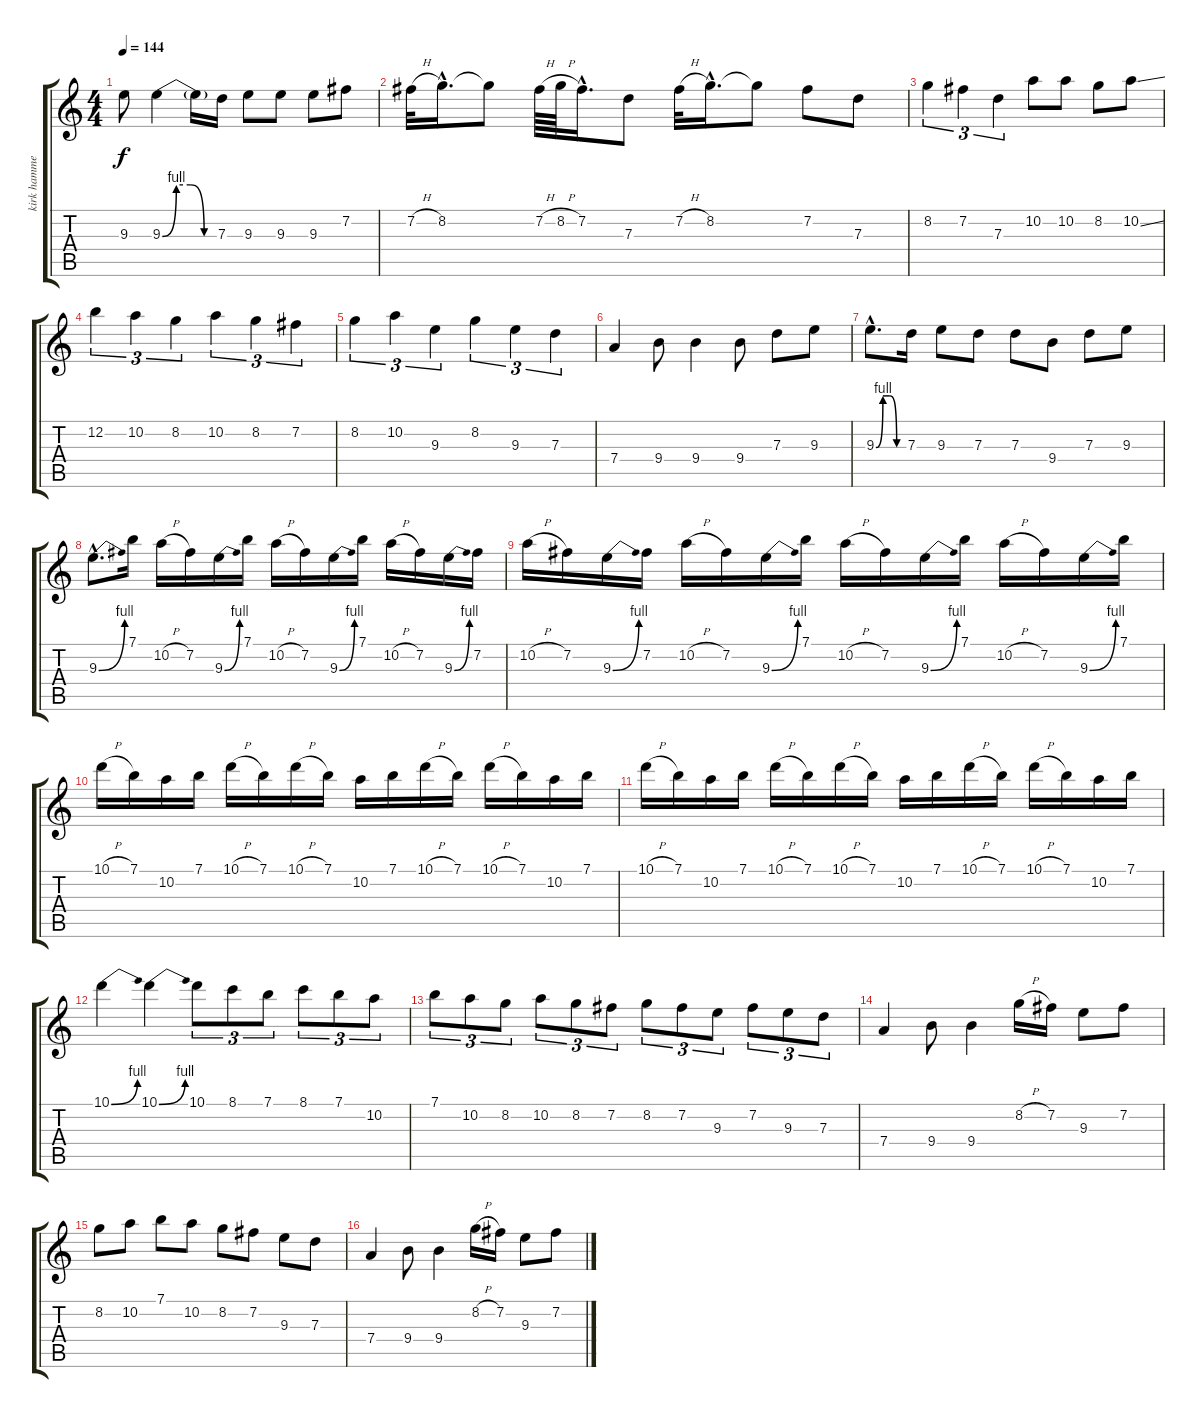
\track ("kirk hammett" "kirk hamme") {instrument overdrivenguitar}
\staff {score tabs}
\tuning (E4 B3 G3 D3 A2 E2) {hide}
\ts (4 4)
\tempo 144
\clef g2
\ks c
9.3{t}.8{dy f} 9.3{be (custom 0 0 15 4 30 4 45 0 60 0)}.4 9.3{t}.16 7.3.16 9.3.8 9.3.8 9.3.8 7.2.8 |
7.2{h}.32 8.2{hac}.16{d} 8.2{t}.8 7.2{h}.64 8.2{h}.64 7.2{hac}.16{d} 7.3.8 7.2{h}.32 8.2{hac}.16{d} 8.2{t}.8 7.2.8 7.3.8 |
8.2.4{tu (3 2)} 7.2.4{tu (3 2)} 7.3.4{tu (3 2)} 10.2.8 10.2.8 8.2.8 10.2{ss}.8 |
12.2.4{tu (3 2)} 10.2.4{tu (3 2)} 8.2.4{tu (3 2)} 10.2.4{tu (3 2)} 8.2.4{tu (3 2)} 7.2.4{tu (3 2)} |
8.2.4{tu (3 2)} 10.2.4{tu (3 2)} 9.3.4{tu (3 2)} 8.2.4{tu (3 2)} 9.3.4{tu (3 2)} 7.3.4{tu (3 2)} |
7.4.4 9.4.8 9.4.4 9.4.8 7.3.8 9.3.8 |
9.3{be (custom 0 0 15 4 30 4 45 0 60 0) hac}.8{d} 7.3.16 9.3.8 7.3.8 7.3.8 9.4.8 7.3.8 9.3.8 |
9.3{be (bend 0 0 60 4) hac}.8{d} 7.1.16 10.2{h}.16 7.2.16 9.3{be (bend 0 0 60 4)}.16 7.1.16 10.2{h}.16 7.2.16 9.3{be (bend 0 0 60 4)}.16 7.1.16 10.2{h}.16 7.2.16 9.3{be (bend 0 0 60 4)}.16 7.2.16 |
10.2{h}.16 7.2.16 9.3{be (bend 0 0 60 4)}.16 7.2.16 10.2{h}.16 7.2.16 9.3{be (bend 0 0 60 4)}.16 7.1.16 10.2{h}.16 7.2.16 9.3{be (bend 0 0 60 4)}.16 7.1.16 10.2{h}.16 7.2.16 9.3{be (bend 0 0 60 4)}.16 7.1.16 |
10.1{h}.16 7.1.16 10.2.16 7.1.16 10.1{h}.16 7.1.16 10.1{h}.16 7.1.16 10.2.16 7.1.16 10.1{h}.16 7.1.16 10.1{h}.16 7.1.16 10.2.16 7.1.16 |
10.1{h}.16 7.1.16 10.2.16 7.1.16 10.1{h}.16 7.1.16 10.1{h}.16 7.1.16 10.2.16 7.1.16 10.1{h}.16 7.1.16 10.1{h}.16 7.1.16 10.2.16 7.1.16 |
10.1{be (bend 0 0 60 4)}.4 10.1{be (bend 0 0 60 4)}.4 10.1.8{tu (3 2)} 8.1.8{tu (3 2)} 7.1.8{tu (3 2)} 8.1.8{tu (3 2)} 7.1.8{tu (3 2)} 10.2.8{tu (3 2)} |
7.1.8{tu (3 2)} 10.2.8{tu (3 2)} 8.2.8{tu (3 2)} 10.2.8{tu (3 2)} 8.2.8{tu (3 2)} 7.2.8{tu (3 2)} 8.2.8{tu (3 2)} 7.2.8{tu (3 2)} 9.3.8{tu (3 2)} 7.2.8{tu (3 2)} 9.3.8{tu (3 2)} 7.3.8{tu (3 2)} |
7.4.4 9.4.8 9.4.4 8.2{h}.16 7.2.16 9.3.8 7.2.8 |
8.2.8 10.2.8 7.1.8 10.2.8 8.2.8 7.2.8 9.3.8 7.3.8 |
7.4.4 9.4.8 9.4.4 8.2{h}.16 7.2.16 9.3.8 7.2.8
